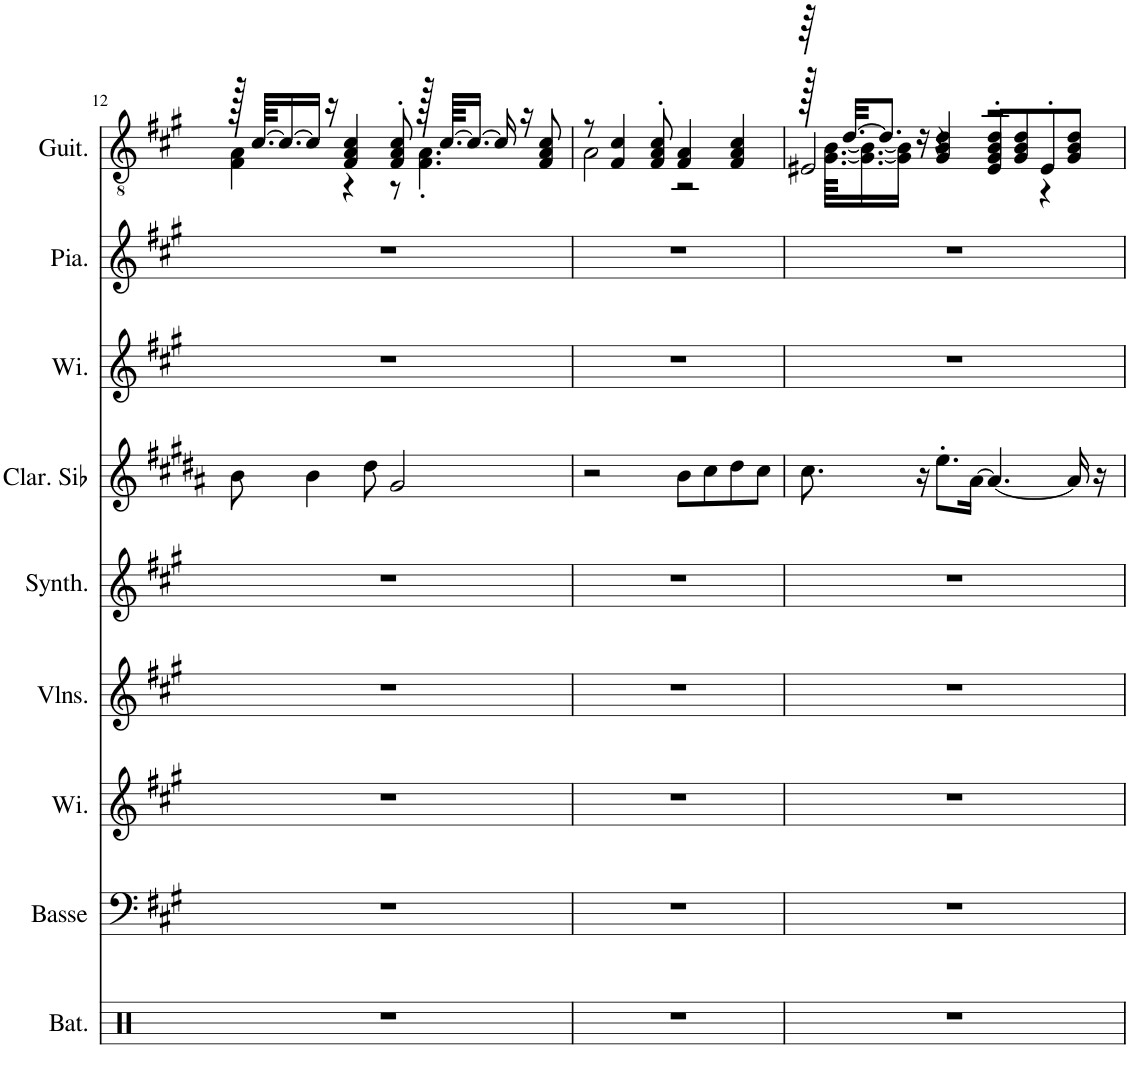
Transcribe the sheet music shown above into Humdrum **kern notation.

**kern	**kern	**kern	**kern	**kern	**kern	**kern	**kern	**kern
*part9	*part8	*part7	*part6	*part5	*part4	*part3	*part2	*part1
*staff9	*staff8	*staff7	*staff6	*staff5	*staff4	*staff3	*staff2	*staff1
*I"Batterie, Drums	*I"Basse acoustique	*I"Winds, Flute	*I"Violons, String Ensemble 1	*I"Synthétiseur Pad, Pad 1 (new age)	*I"Clarinette en Sib	*I"Winds, Flute	*I"Piano	*I"Guitare classique
*I'Bat.	*I'Basse	*I'Wi.	*I'Vlns.	*I'Synth.	*I'Clar. Sib	*I'Wi.	*I'Pia.	*I'Guit.
!!LO:PB:g=z
*clefX	*clefF4	*clefG2	*clefG2	*clefG2	*clefG2	*clefG2	*clefG2	*clefGv2
*	*Trd7c12	*	*	*	*Trd1c2	*	*	*
*k[]	*k[f#c#g#]	*k[f#c#g#]	*k[f#c#g#]	*k[f#c#g#]	*k[f#c#g#d#a#]	*k[f#c#g#]	*k[f#c#g#]	*k[f#c#g#]
*M4/4	*M4/4	*M4/4	*M4/4	*M4/4	*M4/4	*M4/4	*M4/4	*M4/4
=12	=12	=12	=12	=12	=12	=12	=12	=12
*	*	*	*	*	*	*	*	*^
1r	1r	1r	1r	1r	8b\	1r	1r	128r	4F#\ 4A\
.	.	.	.	.	.	.	.	[64.c#/KKLL	.
.	.	.	.	.	.	.	.	16.c#/_	.
.	.	.	.	.	4b\	.	.	16c#/JJ]	.
.	.	.	.	.	.	.	.	16r	.
.	.	.	.	.	.	.	.	4F#/ 4A/ 4c#/	4r
.	.	.	.	.	8dd#\	.	.	.	.
.	.	.	.	.	2g#/	.	.	8F#/' 8A/' 8c#/'	8r
.	.	.	.	.	.	.	.	128r	4.F#\' 4.A\'
.	.	.	.	.	.	.	.	[64.c#/KKLL	.
.	.	.	.	.	.	.	.	16.c#/JJ_	.
.	.	.	.	.	.	.	.	16c#/]	.
.	.	.	.	.	.	.	.	16r	.
.	.	.	.	.	.	.	.	8F#/ 8A/ 8c#/	.
=13	=13	=13	=13	=13	=13	=13	=13	=13	=13
1r	1r	1r	1r	1r	2r	1r	1r	8r	2A\
.	.	.	.	.	.	.	.	4F#/ 4c#/	.
.	.	.	.	.	.	.	.	8F#/' 8A/' 8c#/'	.
.	.	.	.	.	8b\L	.	.	4F#/ 4A/	2r
.	.	.	.	.	8cc#\	.	.	.	.
.	.	.	.	.	8dd#\	.	.	4F#/ 4A/ 4c#/	.
.	.	.	.	.	8cc#\J	.	.	.	.
=14	=14	=14	=14	=14	=14	=14	=14	=14	=14
*	*	*	*	*	*	*	*	*	*^
1r	1r	1r	1r	1r	8.cc#\	1r	1r	64r	128r	2E#X/
.	.	.	.	.	.	.	.	.	[64.G#\ [64.B\KKLL	.
.	.	.	.	.	.	.	.	[32.d/KKL	.	.
.	.	.	.	.	.	.	.	.	16.G#\_ 16.B\_	.
.	.	.	.	.	.	.	.	8.d/J]	.	.
.	.	.	.	.	.	.	.	.	16G#\] 16B\]JJ	.
.	.	.	.	.	16r	.	.	.	16r	.
.	.	.	.	.	8.ee'\L	.	.	4G#/ 4B/ 4d/	4r	.
.	.	.	.	.	[16a#\Jk	.	.	.	.	.
.	.	.	.	.	4.a#/_	.	.	8G#/' 8B/' 8d/'L	2r	4E#/
.	.	.	.	.	.	.	.	8G#/ 8B/ 8d/	.	.
.	.	.	.	.	.	.	.	8E#'/	.	4r
.	.	.	.	.	16a#/]	.	.	8G#/ 8B/ 8d/J	.	.
.	.	.	.	.	16r	.	.	.	.	.
*	*	*	*	*	*	*	*	*v	*v	*v
=	=	=	=	=	=	=	=	=
*-	*-	*-	*-	*-	*-	*-	*-	*-
